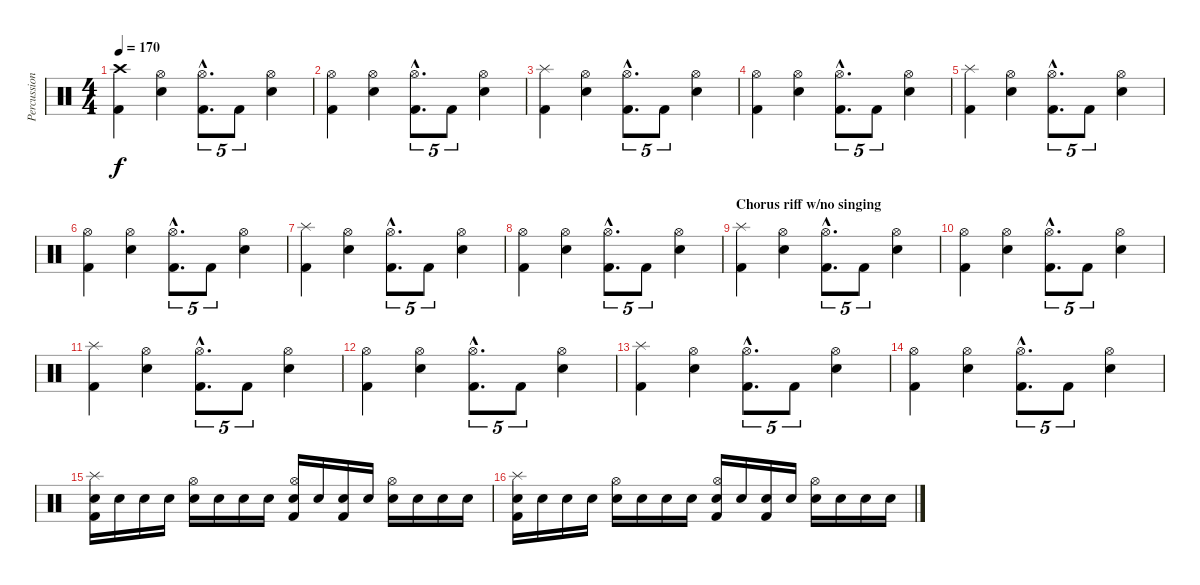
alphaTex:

\track ("Percussion" "Percussion") {instrument percussion}
\staff {score}
\articulation defaults
\ts (4 4)
\tempo 170
\clef neutral
\ks c
("Crash high (hit)" "Kick (hit) 2").4{dy f} ("Hi-Hat (open)" "Electric Snare (hit)").4 ("Hi-Hat (open)"{hac} "Kick (hit) 2"{hac}).8{d tu (5 4)} "Kick (hit) 2".8{tu (5 4)} ("Hi-Hat (open)" "Electric Snare (hit)").4 |
("Hi-Hat (open)" "Kick (hit) 2").4 ("Hi-Hat (open)" "Electric Snare (hit)").4 ("Hi-Hat (open)"{hac} "Kick (hit) 2"{hac}).8{d tu (5 4)} "Kick (hit) 2".8{tu (5 4)} ("Hi-Hat (open)" "Electric Snare (hit)").4 |
("Splash (hit)" "Kick (hit) 2").4 ("Hi-Hat (open)" "Electric Snare (hit)").4 ("Hi-Hat (open)"{hac} "Kick (hit) 2"{hac}).8{d tu (5 4)} "Kick (hit) 2".8{tu (5 4)} ("Hi-Hat (open)" "Electric Snare (hit)").4 |
("Hi-Hat (open)" "Kick (hit) 2").4 ("Hi-Hat (open)" "Electric Snare (hit)").4 ("Hi-Hat (open)"{hac} "Kick (hit) 2"{hac}).8{d tu (5 4)} "Kick (hit) 2".8{tu (5 4)} ("Hi-Hat (open)" "Electric Snare (hit)").4 |
("Splash (hit)" "Kick (hit) 2").4 ("Hi-Hat (open)" "Electric Snare (hit)").4 ("Hi-Hat (open)"{hac} "Kick (hit) 2"{hac}).8{d tu (5 4)} "Kick (hit) 2".8{tu (5 4)} ("Hi-Hat (open)" "Electric Snare (hit)").4 |
("Hi-Hat (open)" "Kick (hit) 2").4 ("Hi-Hat (open)" "Electric Snare (hit)").4 ("Hi-Hat (open)"{hac} "Kick (hit) 2"{hac}).8{d tu (5 4)} "Kick (hit) 2".8{tu (5 4)} ("Hi-Hat (open)" "Electric Snare (hit)").4 |
("Splash (hit)" "Kick (hit) 2").4 ("Hi-Hat (open)" "Electric Snare (hit)").4 ("Hi-Hat (open)"{hac} "Kick (hit) 2"{hac}).8{d tu (5 4)} "Kick (hit) 2".8{tu (5 4)} ("Hi-Hat (open)" "Electric Snare (hit)").4 |
("Hi-Hat (open)" "Kick (hit) 2").4 ("Hi-Hat (open)" "Electric Snare (hit)").4 ("Hi-Hat (open)"{hac} "Kick (hit) 2"{hac}).8{d tu (5 4)} "Kick (hit) 2".8{tu (5 4)} ("Hi-Hat (open)" "Electric Snare (hit)").4 |
\section ("" "Chorus riff w/no singing")
("Splash (hit)" "Kick (hit) 2").4 ("Hi-Hat (open)" "Electric Snare (hit)").4 ("Hi-Hat (open)"{hac} "Kick (hit) 2"{hac}).8{d tu (5 4)} "Kick (hit) 2".8{tu (5 4)} ("Hi-Hat (open)" "Electric Snare (hit)").4 |
("Hi-Hat (open)" "Kick (hit) 2").4 ("Hi-Hat (open)" "Electric Snare (hit)").4 ("Hi-Hat (open)"{hac} "Kick (hit) 2"{hac}).8{d tu (5 4)} "Kick (hit) 2".8{tu (5 4)} ("Hi-Hat (open)" "Electric Snare (hit)").4 |
("Splash (hit)" "Kick (hit) 2").4 ("Hi-Hat (open)" "Electric Snare (hit)").4 ("Hi-Hat (open)"{hac} "Kick (hit) 2"{hac}).8{d tu (5 4)} "Kick (hit) 2".8{tu (5 4)} ("Hi-Hat (open)" "Electric Snare (hit)").4 |
("Hi-Hat (open)" "Kick (hit) 2").4 ("Hi-Hat (open)" "Electric Snare (hit)").4 ("Hi-Hat (open)"{hac} "Kick (hit) 2"{hac}).8{d tu (5 4)} "Kick (hit) 2".8{tu (5 4)} ("Hi-Hat (open)" "Electric Snare (hit)").4 |
("Splash (hit)" "Kick (hit) 2").4 ("Hi-Hat (open)" "Electric Snare (hit)").4 ("Hi-Hat (open)"{hac} "Kick (hit) 2"{hac}).8{d tu (5 4)} "Kick (hit) 2".8{tu (5 4)} ("Hi-Hat (open)" "Electric Snare (hit)").4 |
("Hi-Hat (open)" "Kick (hit) 2").4 ("Hi-Hat (open)" "Electric Snare (hit)").4 ("Hi-Hat (open)"{hac} "Kick (hit) 2"{hac}).8{d tu (5 4)} "Kick (hit) 2".8{tu (5 4)} ("Hi-Hat (open)" "Electric Snare (hit)").4 |
("Splash (hit)" "Electric Snare (hit)" "Kick (hit) 2").16 "Electric Snare (hit)".16 "Electric Snare (hit)".16 "Electric Snare (hit)".16 ("Hi-Hat (open)" "Electric Snare (hit)").16 "Electric Snare (hit)".16 "Electric Snare (hit)".16 "Electric Snare (hit)".16 ("Hi-Hat (open)" "Electric Snare (hit)" "Kick (hit) 2").16 "Electric Snare (hit)".16 ("Electric Snare (hit)" "Kick (hit) 2").16 "Electric Snare (hit)".16 ("Hi-Hat (open)" "Electric Snare (hit)").16 "Electric Snare (hit)".16 "Electric Snare (hit)".16 "Electric Snare (hit)".16 |
("Splash (hit)" "Electric Snare (hit)" "Kick (hit) 2").16 "Electric Snare (hit)".16 "Electric Snare (hit)".16 "Electric Snare (hit)".16 ("Hi-Hat (open)" "Electric Snare (hit)").16 "Electric Snare (hit)".16 "Electric Snare (hit)".16 "Electric Snare (hit)".16 ("Hi-Hat (open)" "Electric Snare (hit)" "Kick (hit) 2").16 "Electric Snare (hit)".16 ("Electric Snare (hit)" "Kick (hit) 2").16 "Electric Snare (hit)".16 ("Hi-Hat (open)" "Electric Snare (hit)").16 "Electric Snare (hit)".16 "Electric Snare (hit)".16 "Electric Snare (hit)".16
